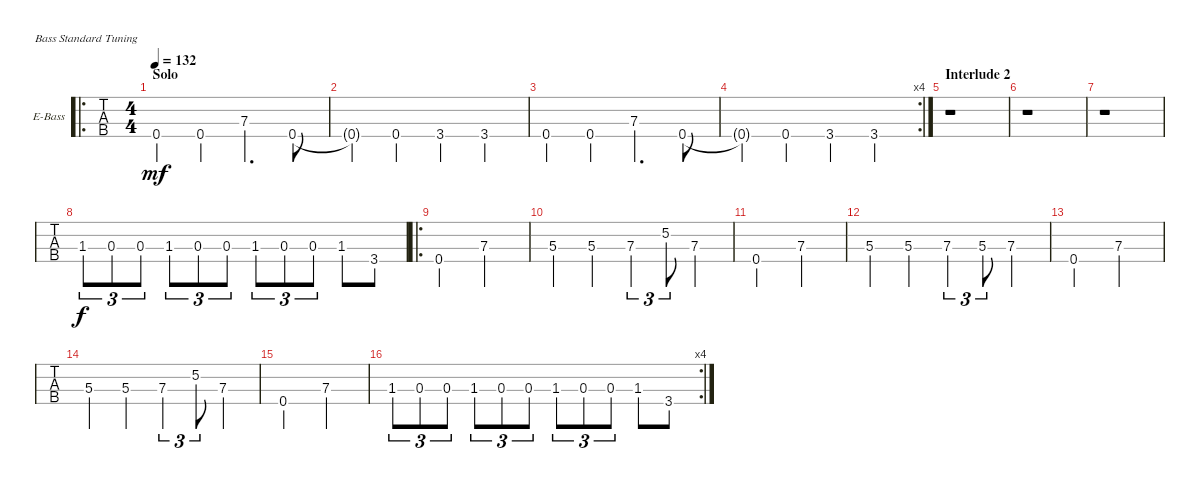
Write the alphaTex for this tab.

\bracketExtendMode groupsimilarinstruments
\firstSystemTrackNameOrientation horizontal
\otherSystemsTrackNameOrientation horizontal
\track ("Bass" "E-Bass") {instrument electricbassfinger}
\staff {tabs}
\tuning (G2 D2 A1 E1)
\ro
\ts (4 4)
\section ("" "Solo")
\tempo 132
\clef f4
\ks c
0.4.4{dy mf} 0.4.4 7.3.4{d} 0.4.8 |
0.4{t}.4 0.4.4 3.4.4 3.4.4 |
0.4.4 0.4.4 7.3.4{d} 0.4.8 |
\rc 4
0.4{t}.4 0.4.4 3.4.4 3.4.4 |
\section ("" "Interlude 2")
r.1 |
r.1 |
r.1 |
1.3.8{tu (3 2) dy f} 0.3.8{tu (3 2)} 0.3.8{tu (3 2)} 1.3.8{tu (3 2)} 0.3.8{tu (3 2)} 0.3.8{tu (3 2)} 1.3.8{tu (3 2)} 0.3.8{tu (3 2)} 0.3.8{tu (3 2)} 1.3.8 3.4.8 |
\ro
0.4.2 7.3.2 |
5.3.4 5.3.4 7.3.4{tu (3 2)} 5.2.8{tu (3 2)} 7.3.4 |
0.4.2 7.3.2 |
5.3.4 5.3.4 7.3.4{tu (3 2)} 5.3.8{tu (3 2)} 7.3.4 |
0.4.2 7.3.2 |
5.3.4 5.3.4 7.3.4{tu (3 2)} 5.2.8{tu (3 2)} 7.3.4 |
0.4.2 7.3.2 |
\rc 4
1.3.8{tu (3 2)} 0.3.8{tu (3 2)} 0.3.8{tu (3 2)} 1.3.8{tu (3 2)} 0.3.8{tu (3 2)} 0.3.8{tu (3 2)} 1.3.8{tu (3 2)} 0.3.8{tu (3 2)} 0.3.8{tu (3 2)} 1.3.8 3.4.8
